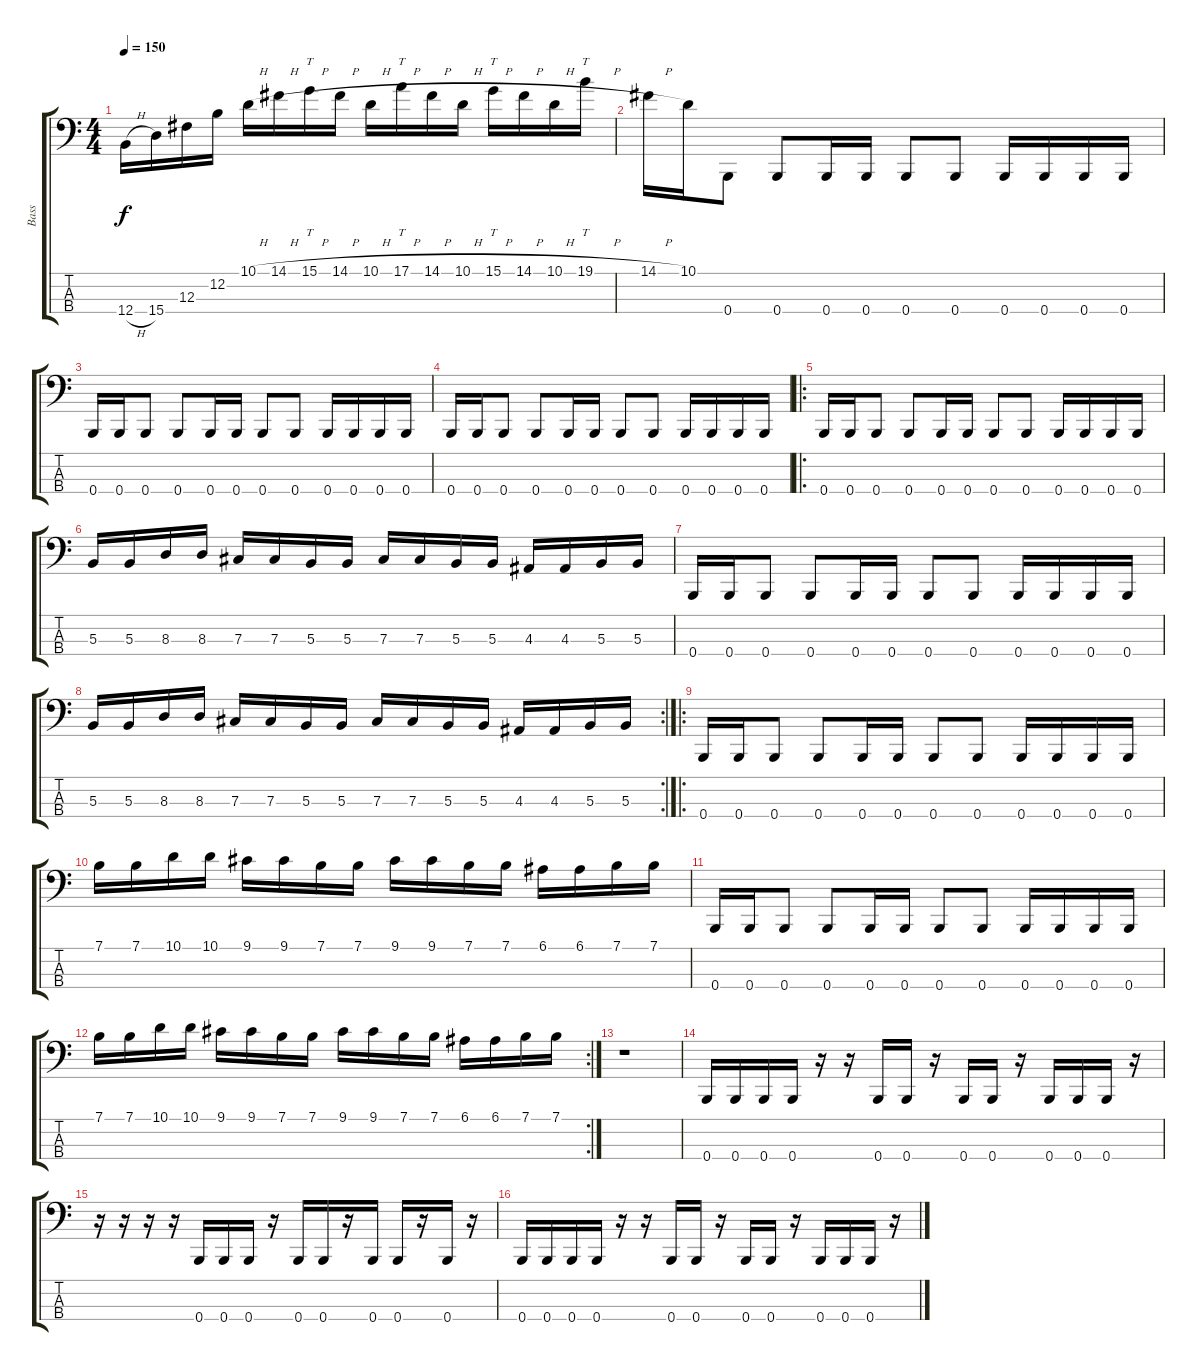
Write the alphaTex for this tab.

\track ("Bass" "Bass") {instrument electricbassfinger}
\staff {score tabs}
\tuning (E2 B1 Gb1 B0) {hide}
\ts (4 4)
\tempo 150
\clef f4
\ks c
12.4{h}.16{dy f instrument electricbassfinger} 15.4.16 12.3.16 12.2.16 10.1{h}.16 14.1{h}.16 15.1{h}.16{tt} 14.1{h}.16 10.1{h}.16 17.1{h}.16{tt} 14.1{h}.16 10.1{h}.16 15.1{h}.16{tt} 14.1{h}.16 10.1{h}.16 19.1{h}.16{tt} |
14.1{h}.16 10.1.16 0.4.8 0.4.8 0.4.16 0.4.16 0.4.8 0.4.8 0.4.16 0.4.16 0.4.16 0.4.16 |
0.4.16 0.4.16 0.4.8 0.4.8 0.4.16 0.4.16 0.4.8 0.4.8 0.4.16 0.4.16 0.4.16 0.4.16 |
0.4.16 0.4.16 0.4.8 0.4.8 0.4.16 0.4.16 0.4.8 0.4.8 0.4.16 0.4.16 0.4.16 0.4.16 |
\ro
0.4.16 0.4.16 0.4.8 0.4.8 0.4.16 0.4.16 0.4.8 0.4.8 0.4.16 0.4.16 0.4.16 0.4.16 |
5.3.16 5.3.16 8.3.16 8.3.16 7.3.16 7.3.16 5.3.16 5.3.16 7.3.16 7.3.16 5.3.16 5.3.16 4.3.16 4.3.16 5.3.16 5.3.16 |
0.4.16 0.4.16 0.4.8 0.4.8 0.4.16 0.4.16 0.4.8 0.4.8 0.4.16 0.4.16 0.4.16 0.4.16 |
\rc 2
5.3.16 5.3.16 8.3.16 8.3.16 7.3.16 7.3.16 5.3.16 5.3.16 7.3.16 7.3.16 5.3.16 5.3.16 4.3.16 4.3.16 5.3.16 5.3.16 |
\ro
0.4.16 0.4.16 0.4.8 0.4.8 0.4.16 0.4.16 0.4.8 0.4.8 0.4.16 0.4.16 0.4.16 0.4.16 |
7.1.16 7.1.16 10.1.16 10.1.16 9.1.16 9.1.16 7.1.16 7.1.16 9.1.16 9.1.16 7.1.16 7.1.16 6.1.16 6.1.16 7.1.16 7.1.16 |
0.4.16 0.4.16 0.4.8 0.4.8 0.4.16 0.4.16 0.4.8 0.4.8 0.4.16 0.4.16 0.4.16 0.4.16 |
\rc 2
7.1.16 7.1.16 10.1.16 10.1.16 9.1.16 9.1.16 7.1.16 7.1.16 9.1.16 9.1.16 7.1.16 7.1.16 6.1.16 6.1.16 7.1.16 7.1.16 |
r.1 |
0.4.16 0.4.16 0.4.16 0.4.16 r.16 r.16 0.4.16 0.4.16 r.16 0.4.16 0.4.16 r.16 0.4.16 0.4.16 0.4.16 r.16 |
r.16 r.16 r.16 r.16 0.4.16 0.4.16 0.4.16 r.16 0.4.16 0.4.16 r.16 0.4.16 0.4.16 r.16 0.4.16 r.16 |
0.4.16 0.4.16 0.4.16 0.4.16 r.16 r.16 0.4.16 0.4.16 r.16 0.4.16 0.4.16 r.16 0.4.16 0.4.16 0.4.16 r.16
